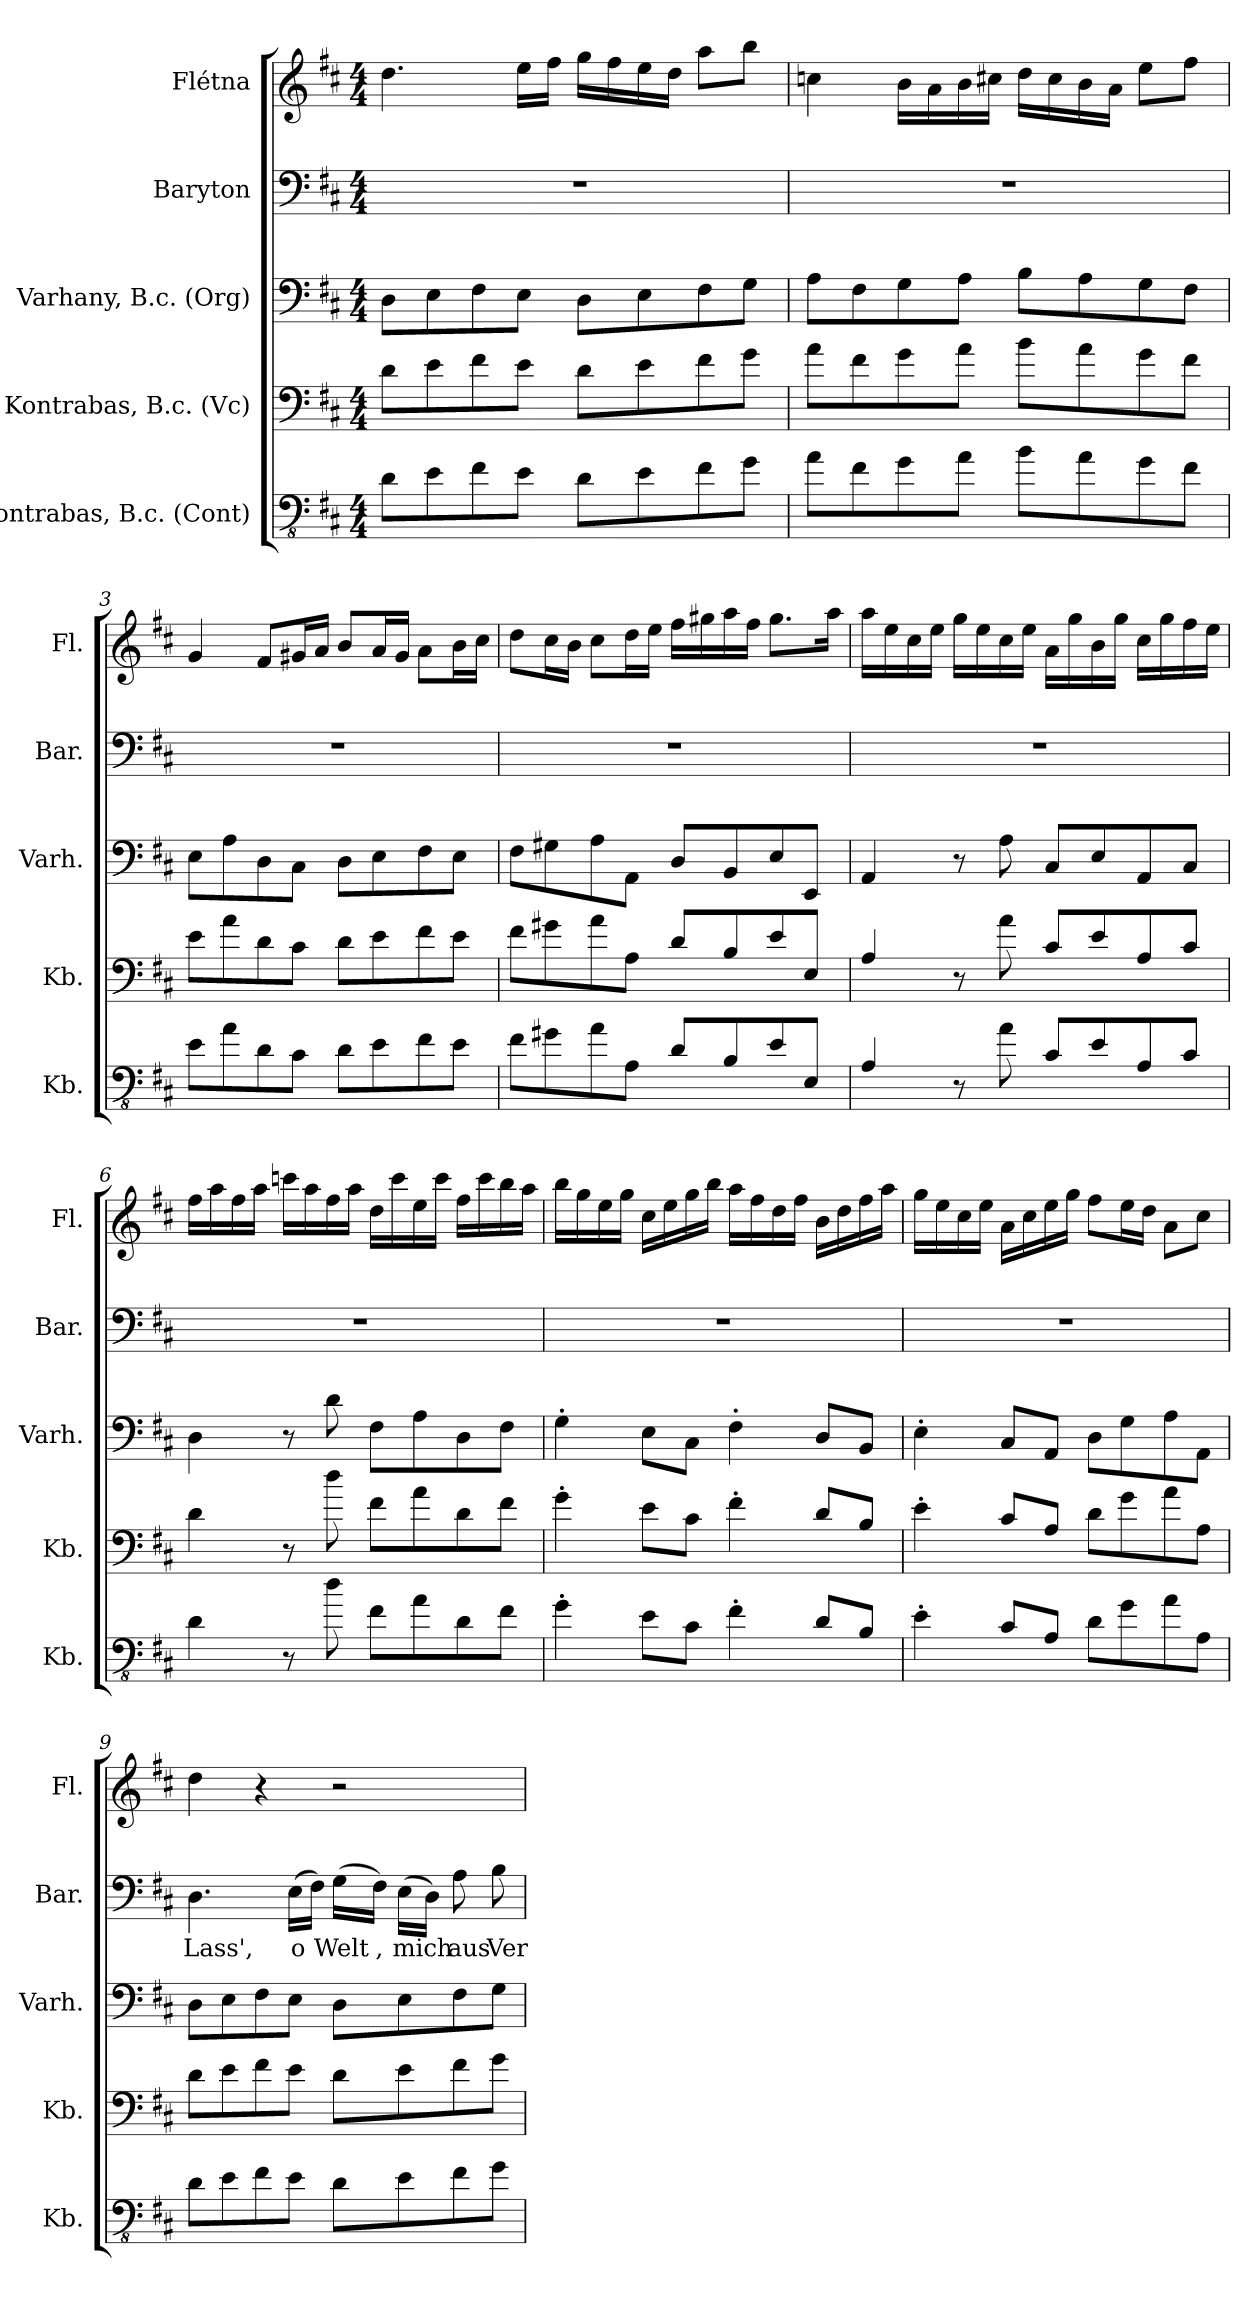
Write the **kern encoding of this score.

**kern	**kern	**kern	**kern	**text	**kern
*part5	*part4	*part3	*part2	*part2	*part1
*staff5	*staff4	*staff3	*staff2	*staff2	*staff1
*I"Kontrabas, B.c. (Cont)	*I"Kontrabas, B.c. (Vc)	*I"Varhany, B.c. (Org)	*I"Baryton	*	*I"Flétna
*I'Kb.	*I'Kb.	*I'Varh.	*I'Bar.	*	*I'Fl.
*clefFv4	*clefF4	*clefF4	*clefF4	*	*clefG2
*ITrd7c12	*ITrd7c12	*	*	*	*
*k[f#c#]	*k[f#c#]	*k[f#c#]	*k[f#c#]	*	*k[f#c#]
*M4/4	*M4/4	*M4/4	*M4/4	*	*M4/4
*MM80	*MM80	*MM80	*MM80	*	*MM80
=1	=1	=1	=1	=1	=1
8DD\L	8D\L	8D\L	1r	.	4.dd\
8EE\	8E\	8E\	.	.	.
8FF#\	8F#\	8F#\	.	.	.
8EE\J	8E\J	8E\J	.	.	16ee\LL
.	.	.	.	.	16ff#\JJ
8DD\L	8D\L	8D\L	.	.	16gg\LL
.	.	.	.	.	16ff#\
8EE\	8E\	8E\	.	.	16ee\
.	.	.	.	.	16dd\JJ
8FF#\	8F#\	8F#\	.	.	8aa\L
8GG\J	8G\J	8G\J	.	.	8bb\J
=2	=2	=2	=2	=2	=2
8AA\L	8A\L	8A\L	1r	.	4ccn\
8FF#\	8F#\	8F#\	.	.	.
8GG\	8G\	8G\	.	.	16b\LL
.	.	.	.	.	16a\
8AA\J	8A\J	8A\J	.	.	16b\
.	.	.	.	.	16cc#X\JJ
8BB\L	8B\L	8B\L	.	.	16dd\LL
.	.	.	.	.	16cc#\
8AA\	8A\	8A\	.	.	16b\
.	.	.	.	.	16a\JJ
8GG\	8G\	8G\	.	.	8ee\L
8FF#\J	8F#\J	8F#\J	.	.	8ff#\J
=3	=3	=3	=3	=3	=3
8EE\L	8E\L	8E\L	1r	.	4g/
8AA\	8A\	8A\	.	.	.
8DD\	8D\	8D\	.	.	8f#/L
8CC#\J	8C#\J	8C#\J	.	.	16g#X/L
.	.	.	.	.	16a/JJ
8DD\L	8D\L	8D\L	.	.	8b/L
8EE\	8E\	8E\	.	.	16a/L
.	.	.	.	.	16g#/JJ
8FF#\	8F#\	8F#\	.	.	8a\L
8EE\J	8E\J	8E\J	.	.	16b\L
.	.	.	.	.	16cc#\JJ
!!LO:LB:g=z
=4	=4	=4	=4	=4	=4
8FF#\L	8F#\L	8F#\L	1r	.	8dd\L
8GG#X\	8G#X\	8G#X\	.	.	16cc#\L
.	.	.	.	.	16b\JJ
8AA\	8A\	8A\	.	.	8cc#\L
8AAA\J	8AA\J	8AA\J	.	.	16dd\L
.	.	.	.	.	16ee\JJ
8DD/L	8D/L	8D/L	.	.	16ff#\LL
.	.	.	.	.	16gg#X\
8BBB/	8BB/	8BB/	.	.	16aa\
.	.	.	.	.	16ff#\JJ
8EE/	8E/	8E/	.	.	8.gg#\L
8EEE/J	8EE/J	8EE/J	.	.	.
.	.	.	.	.	16aa\Jk
=5	=5	=5	=5	=5	=5
4AAA/	4AA/	4AA/	1r	.	16aa\LL
.	.	.	.	.	16ee\
.	.	.	.	.	16cc#\
.	.	.	.	.	16ee\JJ
8r	8r	8r	.	.	16gg\LL
.	.	.	.	.	16ee\
8AA\	8A\	8A\	.	.	16cc#\
.	.	.	.	.	16ee\JJ
8CC#/L	8C#/L	8C#/L	.	.	16a\LL
.	.	.	.	.	16gg\
8EE/	8E/	8E/	.	.	16b\
.	.	.	.	.	16gg\JJ
8AAA/	8AA/	8AA/	.	.	16cc#\LL
.	.	.	.	.	16gg\
8CC#/J	8C#/J	8C#/J	.	.	16ff#\
.	.	.	.	.	16ee\JJ
!!LO:PB:g=z
=6	=6	=6	=6	=6	=6
4DD\	4D\	4D\	1r	.	16ff#\LL
.	.	.	.	.	16aa\
.	.	.	.	.	16ff#\
.	.	.	.	.	16aa\JJ
8r	8r	8r	.	.	16cccn\LL
.	.	.	.	.	16aa\
8D\	8d\	8d\	.	.	16ff#\
.	.	.	.	.	16aa\JJ
8FF#\L	8F#\L	8F#\L	.	.	16dd\LL
.	.	.	.	.	16ccc\
8AA\	8A\	8A\	.	.	16ee\
.	.	.	.	.	16ccc\JJ
8DD\	8D\	8D\	.	.	16ff#\LL
.	.	.	.	.	16ccc\
8FF#\J	8F#\J	8F#\J	.	.	16bb\
.	.	.	.	.	16aa\JJ
=7	=7	=7	=7	=7	=7
4GG'\	4G'\	4G'\	1r	.	16bb\LL
.	.	.	.	.	16gg\
.	.	.	.	.	16ee\
.	.	.	.	.	16gg\JJ
8EE\L	8E\L	8E\L	.	.	16cc#\LL
.	.	.	.	.	16ee\
8CC#\J	8C#\J	8C#\J	.	.	16gg\
.	.	.	.	.	16bb\JJ
4FF#'\	4F#'\	4F#'\	.	.	16aa\LL
.	.	.	.	.	16ff#\
.	.	.	.	.	16dd\
.	.	.	.	.	16ff#\JJ
8DD/L	8D/L	8D/L	.	.	16b\LL
.	.	.	.	.	16dd\
8BBB/J	8BB/J	8BB/J	.	.	16ff#\
.	.	.	.	.	16aa\JJ
!!LO:LB:g=z
=8	=8	=8	=8	=8	=8
4EE'\	4E'\	4E'\	1r	.	16gg\LL
.	.	.	.	.	16ee\
.	.	.	.	.	16cc#\
.	.	.	.	.	16ee\JJ
8CC#/L	8C#/L	8C#/L	.	.	16a\LL
.	.	.	.	.	16cc#\
8AAA/J	8AA/J	8AA/J	.	.	16ee\
.	.	.	.	.	16gg\JJ
8DD\L	8D\L	8D\L	.	.	8ff#\L
8GG\	8G\	8G\	.	.	16ee\L
.	.	.	.	.	16dd\JJ
8AA\	8A\	8A\	.	.	8a\L
8AAA\J	8AA\J	8AA\J	.	.	8cc#\J
=9	=9	=9	=9	=9	=9
!	!	!	!	!LO:LY:b	!
8DD\L	8D\L	8D\L	4.D\	Lass',	4dd\
8EE\	8E\	8E\	.	.	.
8FF#\	8F#\	8F#\	.	.	4r
!	!	!	!	!LO:LY:b	!
8EE\J	8E\J	8E\J	(>16E\LL	o	.
.	.	.	16F#\JJ)	.	.
!	!	!	!	!LO:LY:b	!
8DD\L	8D\L	8D\L	(>16G\LL	Welt	2r
!	!	!	!	!LO:LY:b	!
.	.	.	16F#\JJ)	,	.
!	!	!	!	!LO:LY:b	!
8EE\	8E\	8E\	(>16E\LL	mich	.
.	.	.	16D\JJ)	.	.
!	!	!	!	!LO:LY:b	!
8FF#\	8F#\	8F#\	8A\	aus	.
!	!	!	!	!LO:LY:b	!
8GG\J	8G\J	8G\J	8B\	Ver-	.
=	=	=	=	=	=
*-	*-	*-	*-	*-	*-
